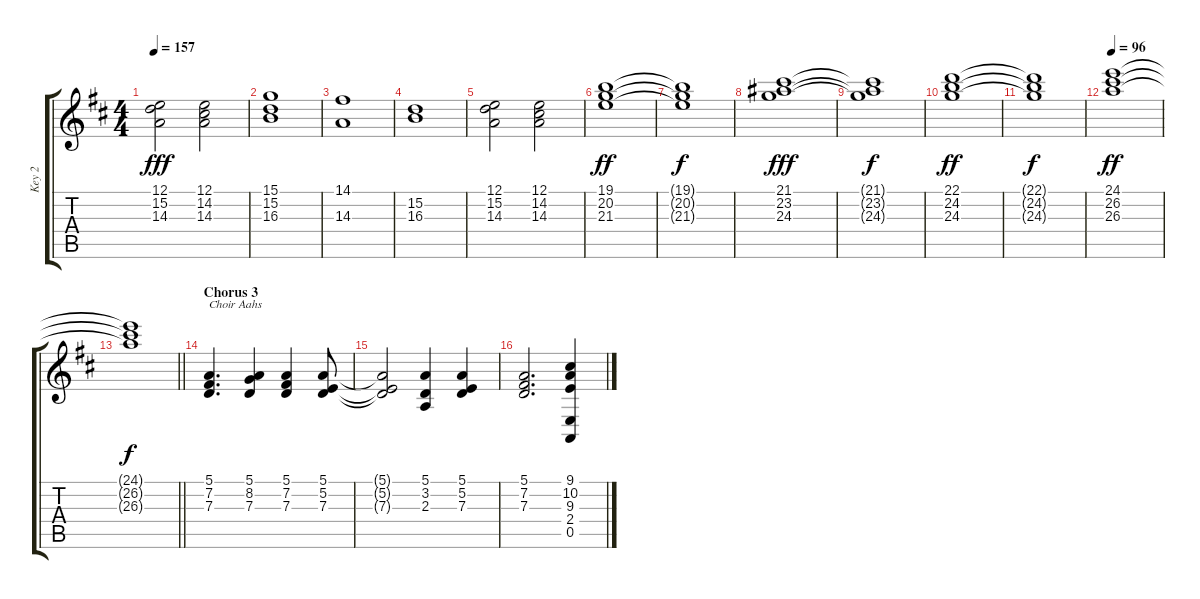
\track ("Key 2" "Key 2") {instrument choiraahs}
\staff {score tabs}
\tuning (E4 B3 G3 D3 A2 E2) {hide}
\ts (4 4)
\tempo 157
\clef g2
\ks d
(12.1 15.2 14.3).2{dy fff} (12.1 14.2 14.3).2 |
(15.1 15.2 16.3).1 |
(14.1 14.3).1 |
(15.2 16.3).1 |
(12.1 15.2 14.3).2 (12.1 14.2 14.3).2 |
(19.1 20.2 21.3).1{dy ff} |
(19.1{t} 20.2{t} 21.3{t}).1{dy f} |
(21.1 23.2 24.3).1{dy fff} |
(21.1{t} 23.2{t} 24.3{t}).1{dy f} |
(22.1 24.2 24.3).1{dy ff} |
(22.1{t} 24.2{t} 24.3{t}).1{dy f} |
\tempo 96
(24.1 26.2 26.3).1{dy ff volume 0} |
\barLineRight lightlight
(24.1{t} 26.2{t} 26.3{t}).1{dy f} |
\section ("" "Chorus 3")
(5.1 7.2 7.3).4{d txt "Choir Aahs" volume 6 instrument choiraahs} (5.1 8.2 7.3).4 (5.1 7.2 7.3).4 (5.1 5.2 7.3).8 |
(5.1{t} 5.2{t} 7.3{t}).2 (5.1 3.2 2.3).4 (5.1 5.2 7.3).4 |
(5.1 7.2 7.3).2{d} (9.1 10.2 9.3 2.4 0.5).4
